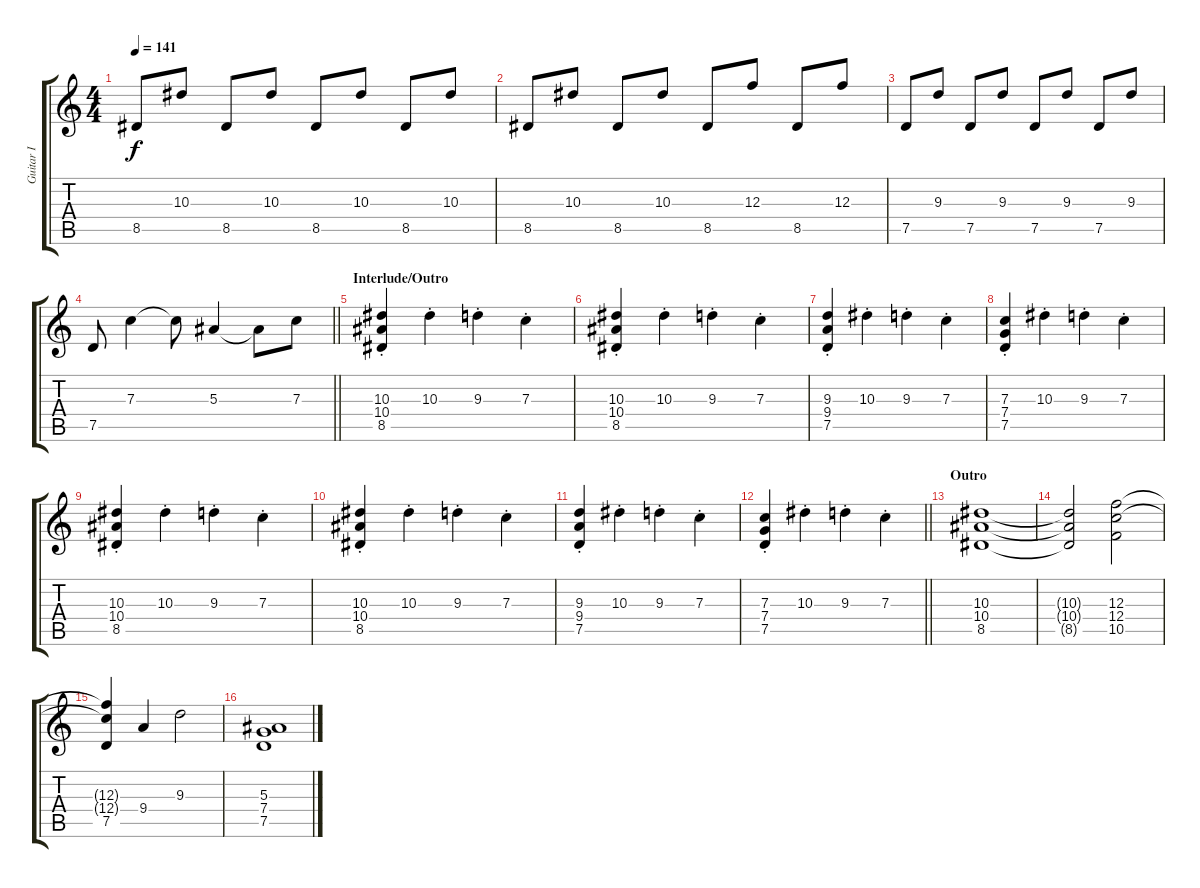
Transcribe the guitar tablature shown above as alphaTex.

\track ("Guitar I" "Guitar I") {instrument electricguitarjazz}
\staff {score tabs}
\tuning (D4 A3 F3 C3 G2 C2) {hide}
\ts (4 4)
\tempo 141
\clef g2
\ks c
8.5.8{dy f} 10.3.8 8.5.8 10.3.8 8.5.8 10.3.8 8.5.8 10.3.8 |
8.5.8 10.3.8 8.5.8 10.3.8 8.5.8 12.3.8 8.5.8 12.3.8 |
7.5.8 9.3.8 7.5.8 9.3.8 7.5.8 9.3.8 7.5.8 9.3.8 |
\barLineRight lightlight
7.5.8 7.3.4 7.3{t}.8 5.3.4 5.3{t}.8 7.3.8 |
\section ("" "Interlude/Outro")
(10.3{st} 10.4 8.5).4 10.3{st}.4 9.3{st}.4 7.3{st}.4 |
(10.3{st} 10.4 8.5).4 10.3{st}.4 9.3{st}.4 7.3{st}.4 |
(9.3{st} 9.4 7.5).4 10.3{st}.4 9.3{st}.4 7.3{st}.4 |
(7.3{st} 7.4 7.5).4 10.3{st}.4 9.3{st}.4 7.3{st}.4 |
(10.3{st} 10.4 8.5).4 10.3{st}.4 9.3{st}.4 7.3{st}.4 |
(10.3{st} 10.4 8.5).4 10.3{st}.4 9.3{st}.4 7.3{st}.4 |
(9.3{st} 9.4 7.5).4 10.3{st}.4 9.3{st}.4 7.3{st}.4 |
\barLineRight lightlight
(7.3{st} 7.4 7.5).4 10.3{st}.4 9.3{st}.4 7.3{st}.4 |
\section ("" "Outro")
(10.3 10.4 8.5).1 |
(10.3{t} 10.4{t} 8.5{t}).2 (12.3 12.4 10.5).2 |
(12.3{t} 12.4{t} 7.5).4 9.4.4 9.3.2 |
(5.3 7.4 7.5).1{volume 0}
